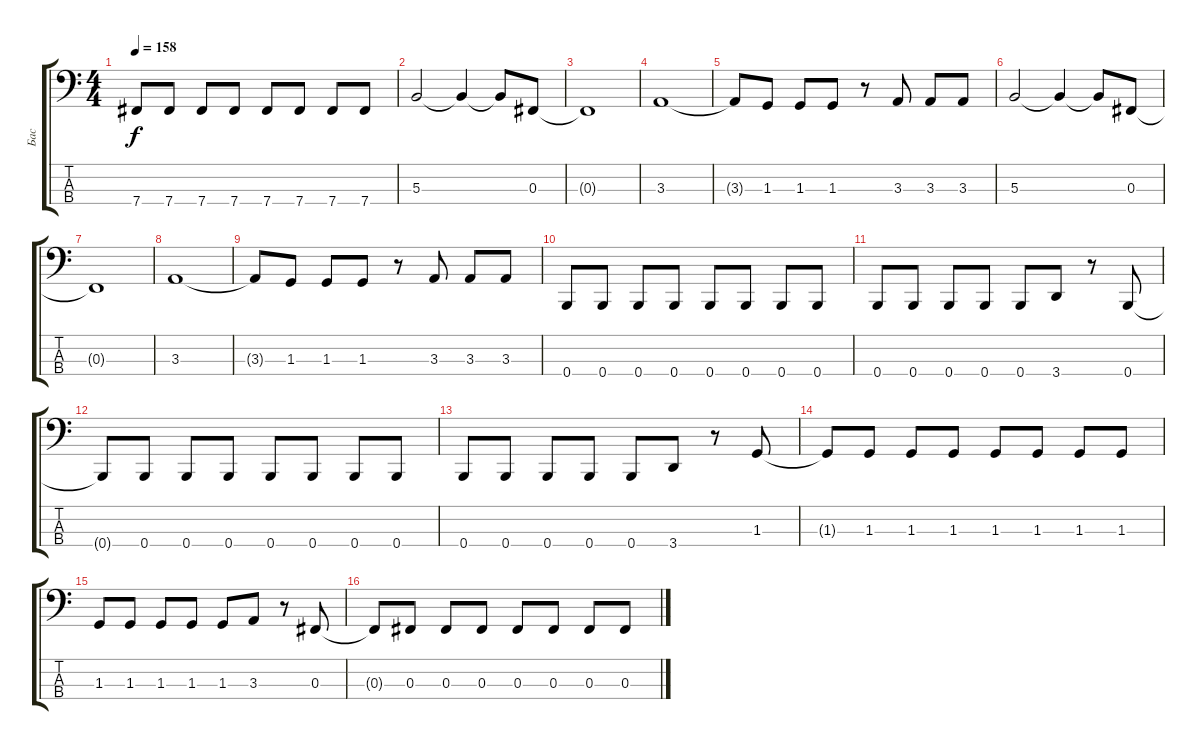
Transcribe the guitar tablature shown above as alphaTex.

\track ("Бас" "Бас") {instrument electricbasspick}
\staff {score tabs}
\tuning (E2 B1 Gb1 B0) {hide}
\ts (4 4)
\tempo 158
\clef f4
\ks c
7.4.8{dy f} 7.4.8 7.4.8 7.4.8 7.4.8 7.4.8 7.4.8 7.4.8 |
5.3.2 5.3{t}.4 5.3{t}.8 0.3.8 |
0.3{t}.1 |
3.3.1 |
3.3{t}.8 1.3.8 1.3.8 1.3.8 r.8 3.3.8 3.3.8 3.3.8 |
5.3.2 5.3{t}.4 5.3{t}.8 0.3.8 |
0.3{t}.1 |
3.3.1 |
3.3{t}.8 1.3.8 1.3.8 1.3.8 r.8 3.3.8 3.3.8 3.3.8 |
0.4.8 0.4.8 0.4.8 0.4.8 0.4.8 0.4.8 0.4.8 0.4.8 |
0.4.8 0.4.8 0.4.8 0.4.8 0.4.8 3.4.8 r.8 0.4.8 |
0.4{t}.8 0.4.8 0.4.8 0.4.8 0.4.8 0.4.8 0.4.8 0.4.8 |
0.4.8 0.4.8 0.4.8 0.4.8 0.4.8 3.4.8 r.8 1.3.8 |
1.3{t}.8 1.3.8 1.3.8 1.3.8 1.3.8 1.3.8 1.3.8 1.3.8 |
1.3.8 1.3.8 1.3.8 1.3.8 1.3.8 3.3.8 r.8 0.3.8 |
0.3{t}.8 0.3.8 0.3.8 0.3.8 0.3.8 0.3.8 0.3.8 0.3.8
